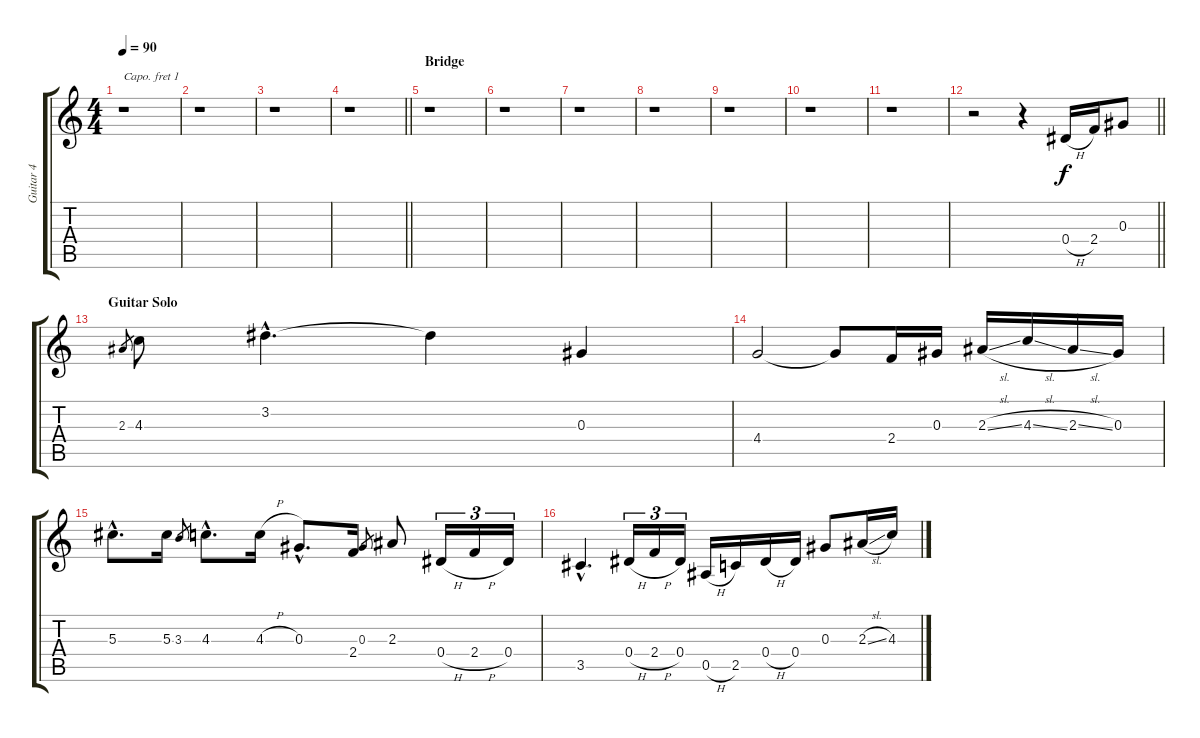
\track ("Guitar 4" "Guitar 4") {instrument acousticguitarsteel}
\staff {score tabs}
\capo 1
\tuning (E4 B3 G3 D3 A2 E2) {hide}
\ts (4 4)
\tempo 90
\clef g2
\ks c
r.1{dy f} |
r.1 |
r.1 |
\barLineRight lightlight
r.1 |
\section ("" "Bridge")
r.1 |
r.1 |
r.1 |
r.1 |
r.1 |
r.1 |
r.1 |
\barLineRight lightlight
r.2 r.4 0.4{h}.16 2.4.16 0.3.8 |
\section ("" "Guitar Solo")
2.3.8{gr} 4.3.8 3.2{hac}.4{d} 3.2{t}.4 0.3.4 |
4.4.2 4.4{t}.8 2.4.16 0.3.16 2.3{sl}.16 4.3{sl}.16 2.3{sl}.16 0.3.16 |
5.3{hac}.8{d} 5.3.16 3.3.8{gr} 4.3{hac}.8{d} 4.3{h}.16 0.3{hac}.8{d} 2.4.16 0.3.8{gr} 2.3.8 0.4{h}.16{tu (3 2)} 2.4{h}.16{tu (3 2)} 0.4.16{tu (3 2)} |
3.5{hac}.4{d} 0.4{h}.16{tu (3 2)} 2.4{h}.16{tu (3 2)} 0.4.16{tu (3 2)} 0.5{h}.16 2.5.16 0.4{h}.16 0.4.16 0.3.8 2.3{sl}.16 4.3.16
